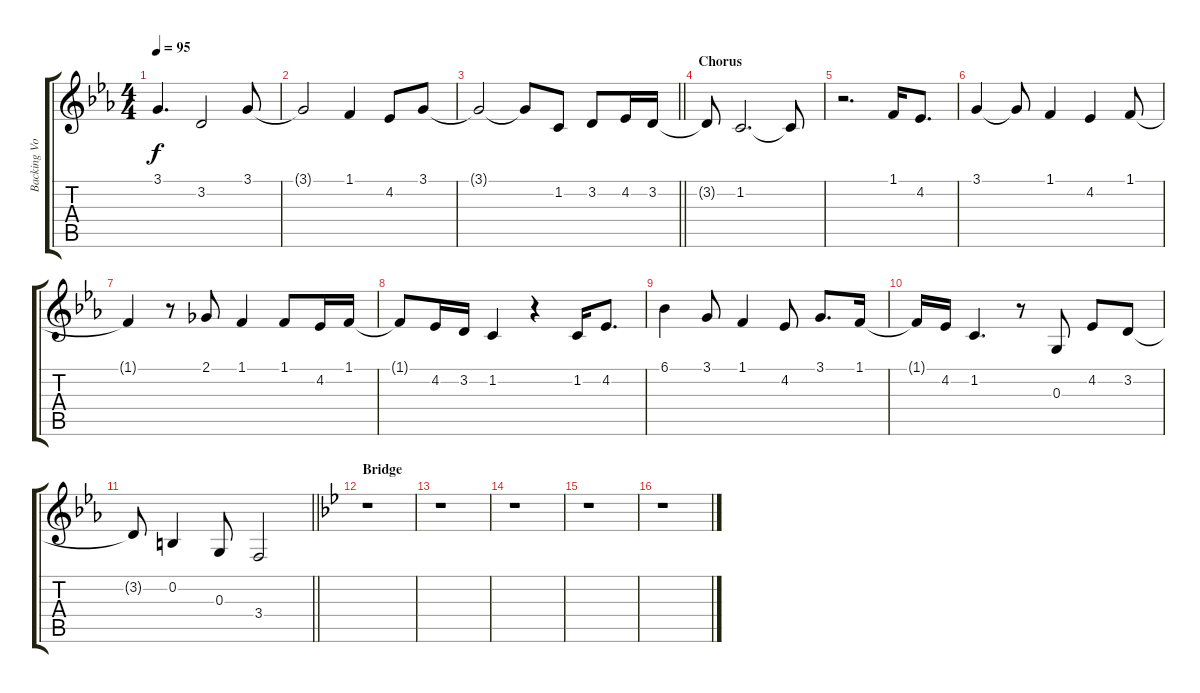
\track ("Backing Vocals" "Backing Vo") {instrument cello}
\staff {score tabs}
\tuning (E4 B3 G3 D3 A2 E2) {hide}
\ts (4 4)
\tempo 95
\clef g2
\ks cminor
3.1{t}.4{d dy f} 3.2.2 3.1.8 |
3.1{t}.2 1.1.4 4.2.8 3.1.8 |
\barLineRight lightlight
3.1{t}.2 3.1{t}.8 1.2.8 3.2.8 4.2.16 3.2.16 |
\section ("" "Chorus")
3.2{t}.8 1.2.2{d} 1.2{t}.8 |
r.2{d} 1.1.16 4.2.8{d} |
3.1.4 3.1{t}.8 1.1.4 4.2.4 1.1.8 |
1.1{t}.4 r.8 2.1.8 1.1.4 1.1.8 4.2.16 1.1.16 |
1.1{t}.8 4.2.16 3.2.16 1.2.4 r.4 1.2.16 4.2.8{d} |
6.1.4 3.1.8 1.1.4 4.2.8 3.1.8{d} 1.1.16 |
1.1{t}.16 4.2.16 1.2.4{d} r.8 0.3.8 4.2.8 3.2.8 |
\barLineRight lightlight
3.2{t}.8 0.2.4 0.3.8 3.4.2 |
\section ("" "Bridge")
\ks gminor
r.1 |
r.1 |
r.1 |
r.1 |
r.1
